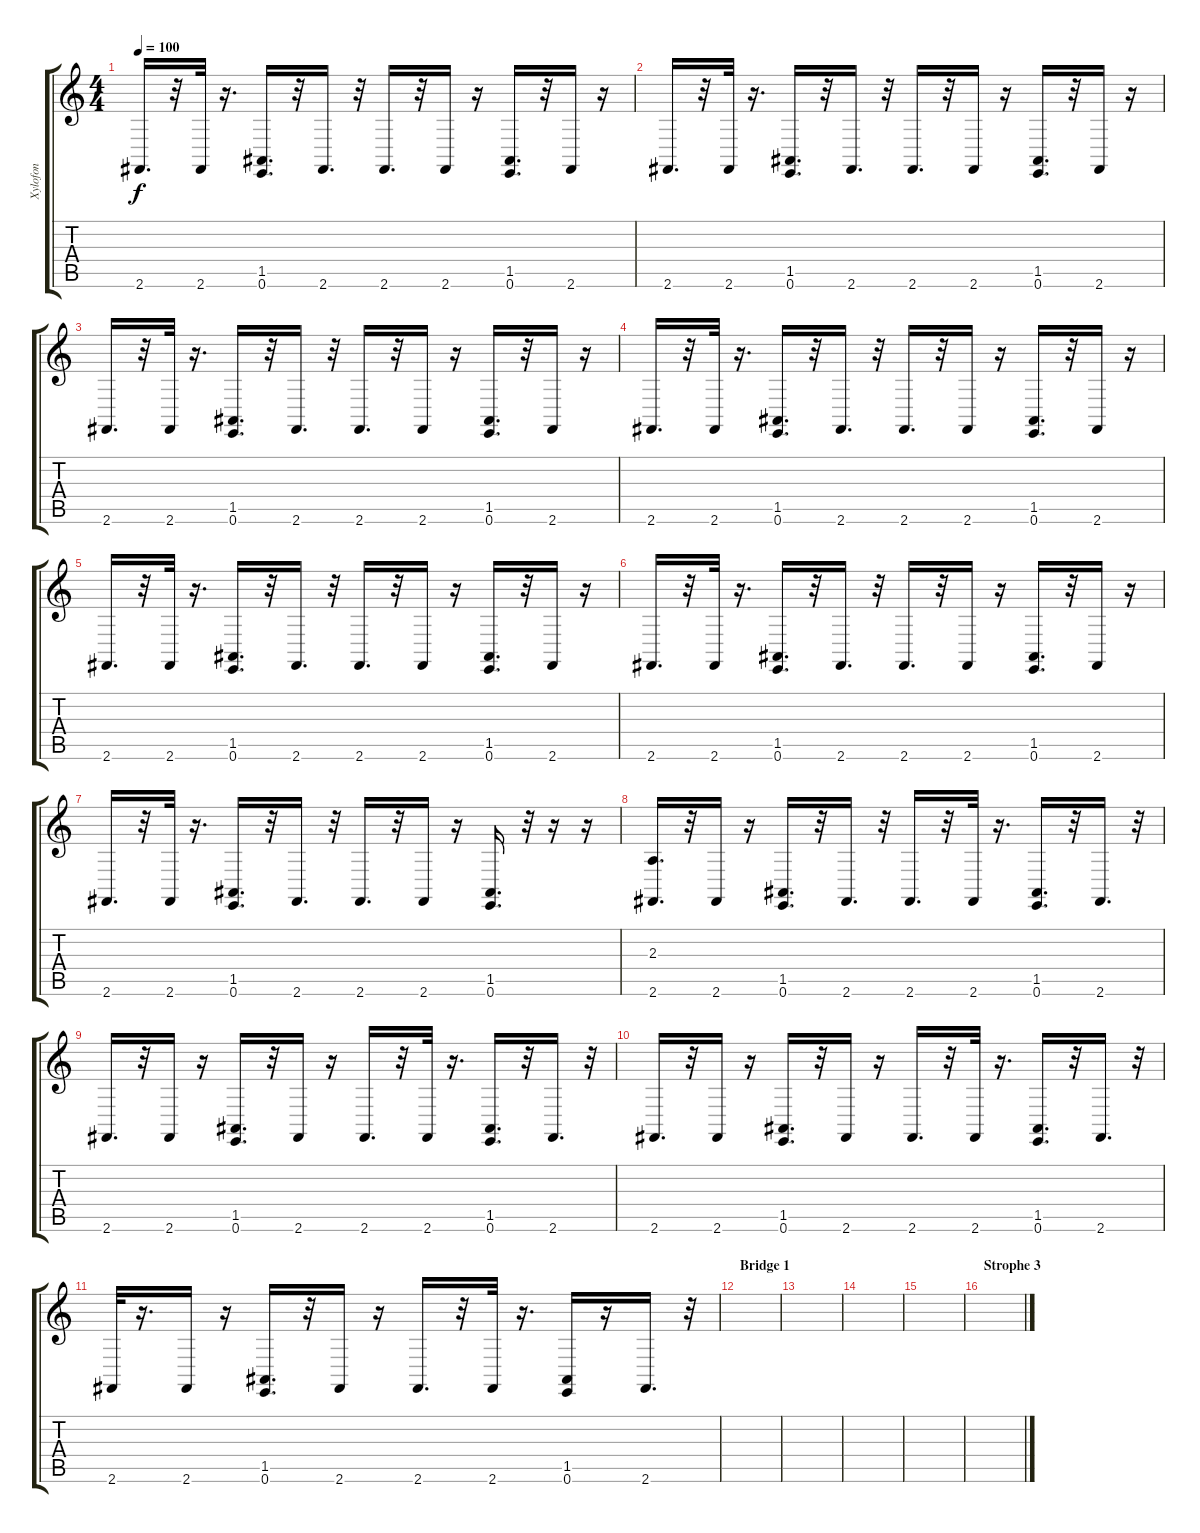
\track ("Xylofon" "Xylofon") {instrument xylophone}
\staff {score tabs}
\tuning (E4 B3 G3 D3 A2 E2) {hide}
\ts (4 4)
\tempo 100
\clef g2
\ks c
2.6.16{d dy f} r.32 2.6.32 r.16{d} (1.5 0.6).16{d} r.32 2.6.16{d} r.32 2.6.16{d} r.32 2.6.16 r.16 (1.5 0.6).16{d} r.32 2.6.16 r.16 |
2.6.16{d} r.32 2.6.32 r.16{d} (1.5 0.6).16{d} r.32 2.6.16{d} r.32 2.6.16{d} r.32 2.6.16 r.16 (1.5 0.6).16{d} r.32 2.6.16 r.16 |
2.6.16{d} r.32 2.6.32 r.16{d} (1.5 0.6).16{d} r.32 2.6.16{d} r.32 2.6.16{d} r.32 2.6.16 r.16 (1.5 0.6).16{d} r.32 2.6.16 r.16 |
2.6.16{d} r.32 2.6.32 r.16{d} (1.5 0.6).16{d} r.32 2.6.16{d} r.32 2.6.16{d} r.32 2.6.16 r.16 (1.5 0.6).16{d} r.32 2.6.16 r.16 |
2.6.16{d} r.32 2.6.32 r.16{d} (1.5 0.6).16{d} r.32 2.6.16{d} r.32 2.6.16{d} r.32 2.6.16 r.16 (1.5 0.6).16{d} r.32 2.6.16 r.16 |
2.6.16{d} r.32 2.6.32 r.16{d} (1.5 0.6).16{d} r.32 2.6.16{d} r.32 2.6.16{d} r.32 2.6.16 r.16 (1.5 0.6).16{d} r.32 2.6.16 r.16 |
2.6.16{d} r.32 2.6.32 r.16{d} (1.5 0.6).16{d} r.32 2.6.16{d} r.32 2.6.16{d} r.32 2.6.16 r.16 (1.5 0.6).16{d} r.32 r.16 r.16 |
(2.3 2.6).16{d} r.32 2.6.16 r.16 (1.5 0.6).16{d} r.32 2.6.16{d} r.32 2.6.16{d} r.32 2.6.32 r.16{d} (1.5 0.6).16{d} r.32 2.6.16{d} r.32 |
2.6.16{d} r.32 2.6.16 r.16 (1.5 0.6).16{d} r.32 2.6.16 r.16 2.6.16{d} r.32 2.6.32 r.16{d} (1.5 0.6).16{d} r.32 2.6.16{d} r.32 |
2.6.16{d} r.32 2.6.16 r.16 (1.5 0.6).16{d} r.32 2.6.16 r.16 2.6.16{d} r.32 2.6.32 r.16{d} (1.5 0.6).16{d} r.32 2.6.16{d} r.32 |
2.6.32 r.16{d} 2.6.16 r.16 (1.5 0.6).16{d} r.32 2.6.16 r.16 2.6.16{d} r.32 2.6.32 r.16{d} (1.5 0.6).16 r.16 2.6.16{d} r.32 |
\section ("" "Bridge 1")
|
|
|
|
\section ("" "Strophe 3")
